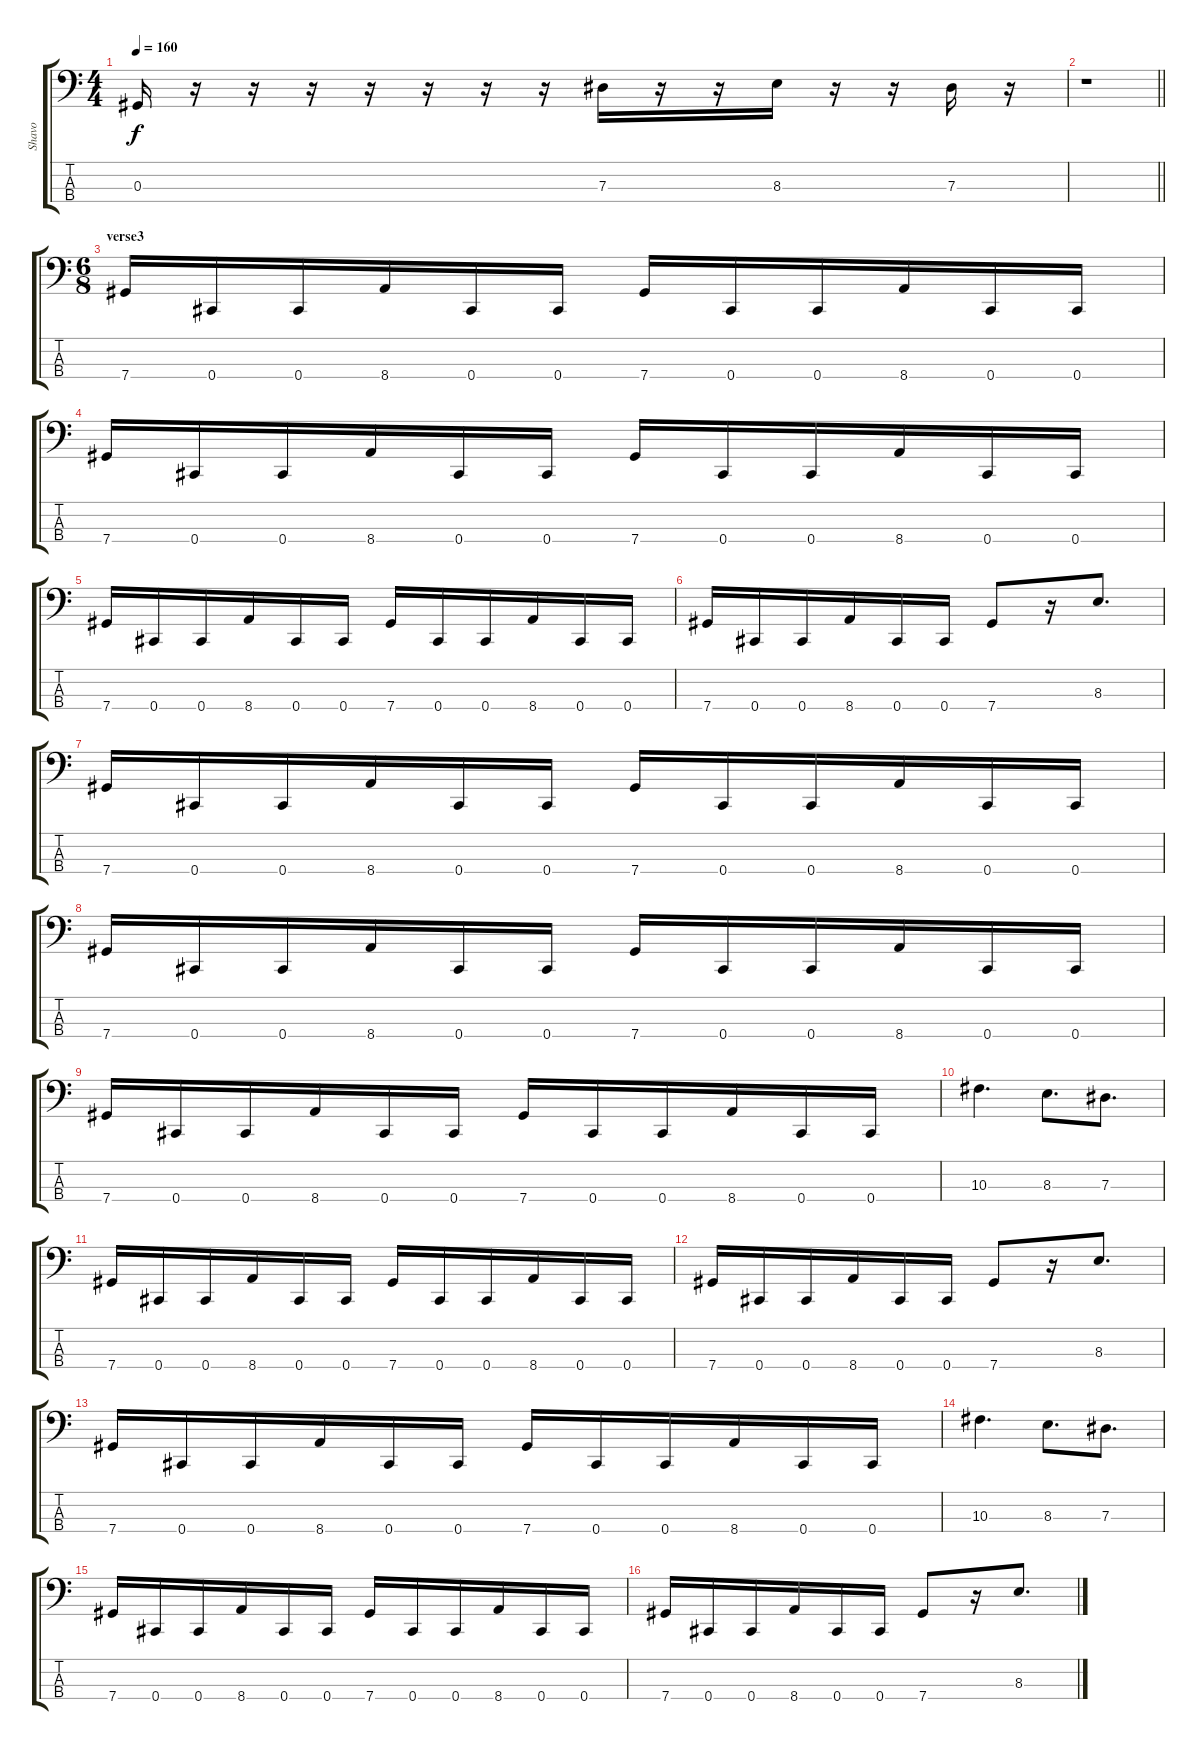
\track ("Shavo" "Shavo") {instrument electricbassfinger}
\staff {score tabs}
\tuning (Gb2 Db2 Ab1 Db1) {hide}
\ts (4 4)
\tempo 160
\clef f4
\ks c
0.3.16{dy f} r.16 r.16 r.16 r.16 r.16 r.16 r.16 7.3.16 r.16 r.16 8.3.16 r.16 r.16 7.3.16 r.16 |
\barLineRight lightlight
r.1 |
\ts (6 8)
\section ("" "verse3")
7.4.16 0.4.16 0.4.16 8.4.16 0.4.16 0.4.16 7.4.16 0.4.16 0.4.16 8.4.16 0.4.16 0.4.16 |
7.4.16 0.4.16 0.4.16 8.4.16 0.4.16 0.4.16 7.4.16 0.4.16 0.4.16 8.4.16 0.4.16 0.4.16 |
7.4.16 0.4.16 0.4.16 8.4.16 0.4.16 0.4.16 7.4.16 0.4.16 0.4.16 8.4.16 0.4.16 0.4.16 |
7.4.16 0.4.16 0.4.16 8.4.16 0.4.16 0.4.16 7.4.8 r.16 8.3.8{d} |
7.4.16 0.4.16 0.4.16 8.4.16 0.4.16 0.4.16 7.4.16 0.4.16 0.4.16 8.4.16 0.4.16 0.4.16 |
7.4.16 0.4.16 0.4.16 8.4.16 0.4.16 0.4.16 7.4.16 0.4.16 0.4.16 8.4.16 0.4.16 0.4.16 |
7.4.16 0.4.16 0.4.16 8.4.16 0.4.16 0.4.16 7.4.16 0.4.16 0.4.16 8.4.16 0.4.16 0.4.16 |
10.3.4{d} 8.3.8{d} 7.3.8{d} |
7.4.16 0.4.16 0.4.16 8.4.16 0.4.16 0.4.16 7.4.16 0.4.16 0.4.16 8.4.16 0.4.16 0.4.16 |
7.4.16 0.4.16 0.4.16 8.4.16 0.4.16 0.4.16 7.4.8 r.16 8.3.8{d} |
7.4.16 0.4.16 0.4.16 8.4.16 0.4.16 0.4.16 7.4.16 0.4.16 0.4.16 8.4.16 0.4.16 0.4.16 |
10.3.4{d} 8.3.8{d} 7.3.8{d} |
7.4.16 0.4.16 0.4.16 8.4.16 0.4.16 0.4.16 7.4.16 0.4.16 0.4.16 8.4.16 0.4.16 0.4.16 |
7.4.16 0.4.16 0.4.16 8.4.16 0.4.16 0.4.16 7.4.8 r.16 8.3.8{d}
